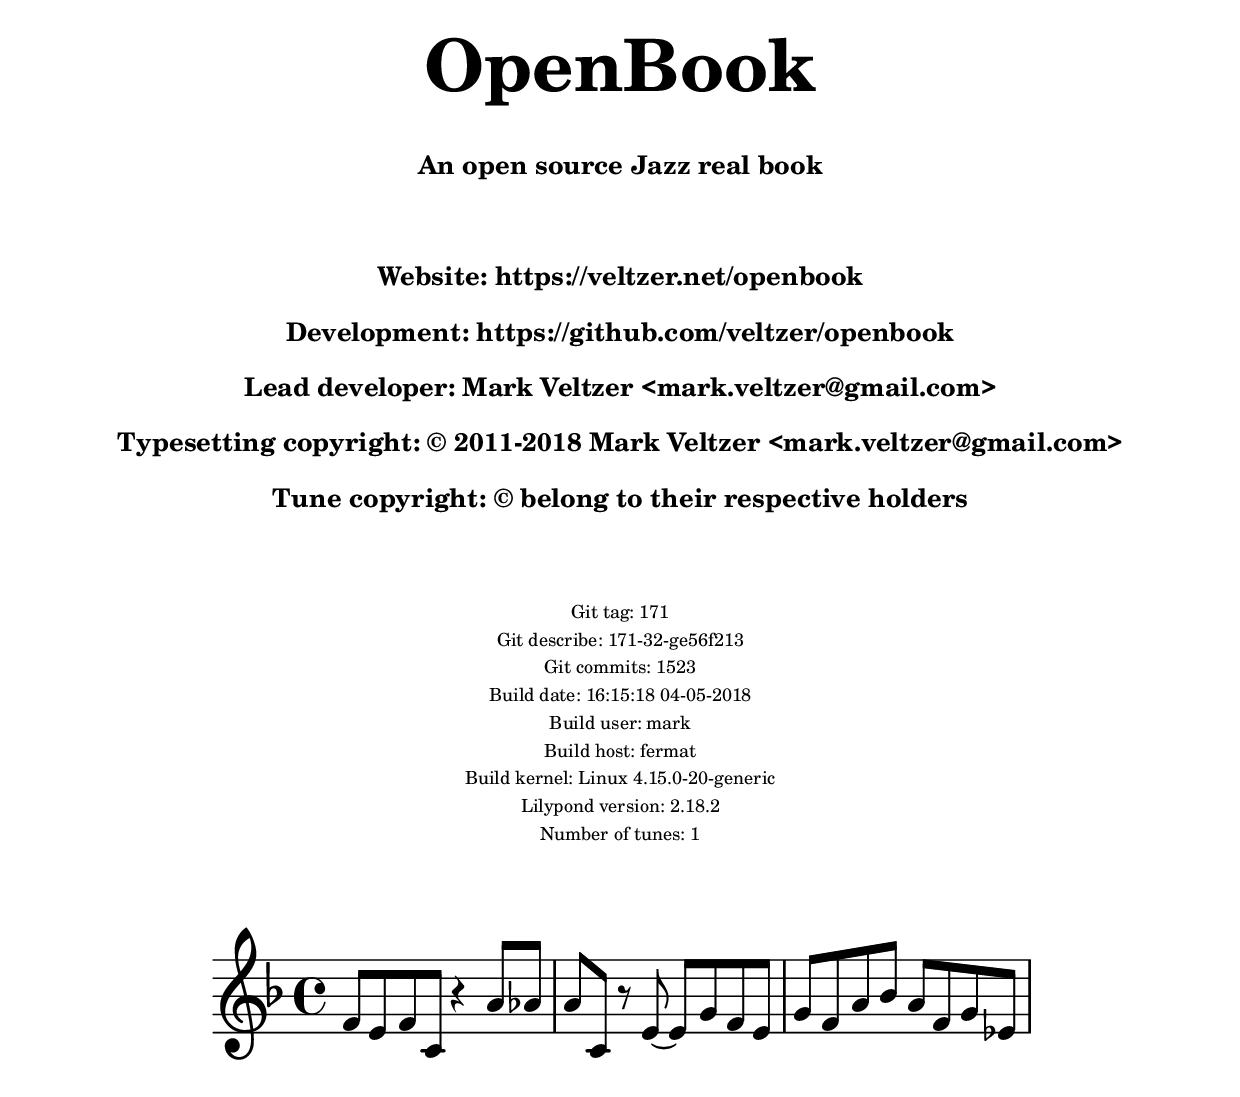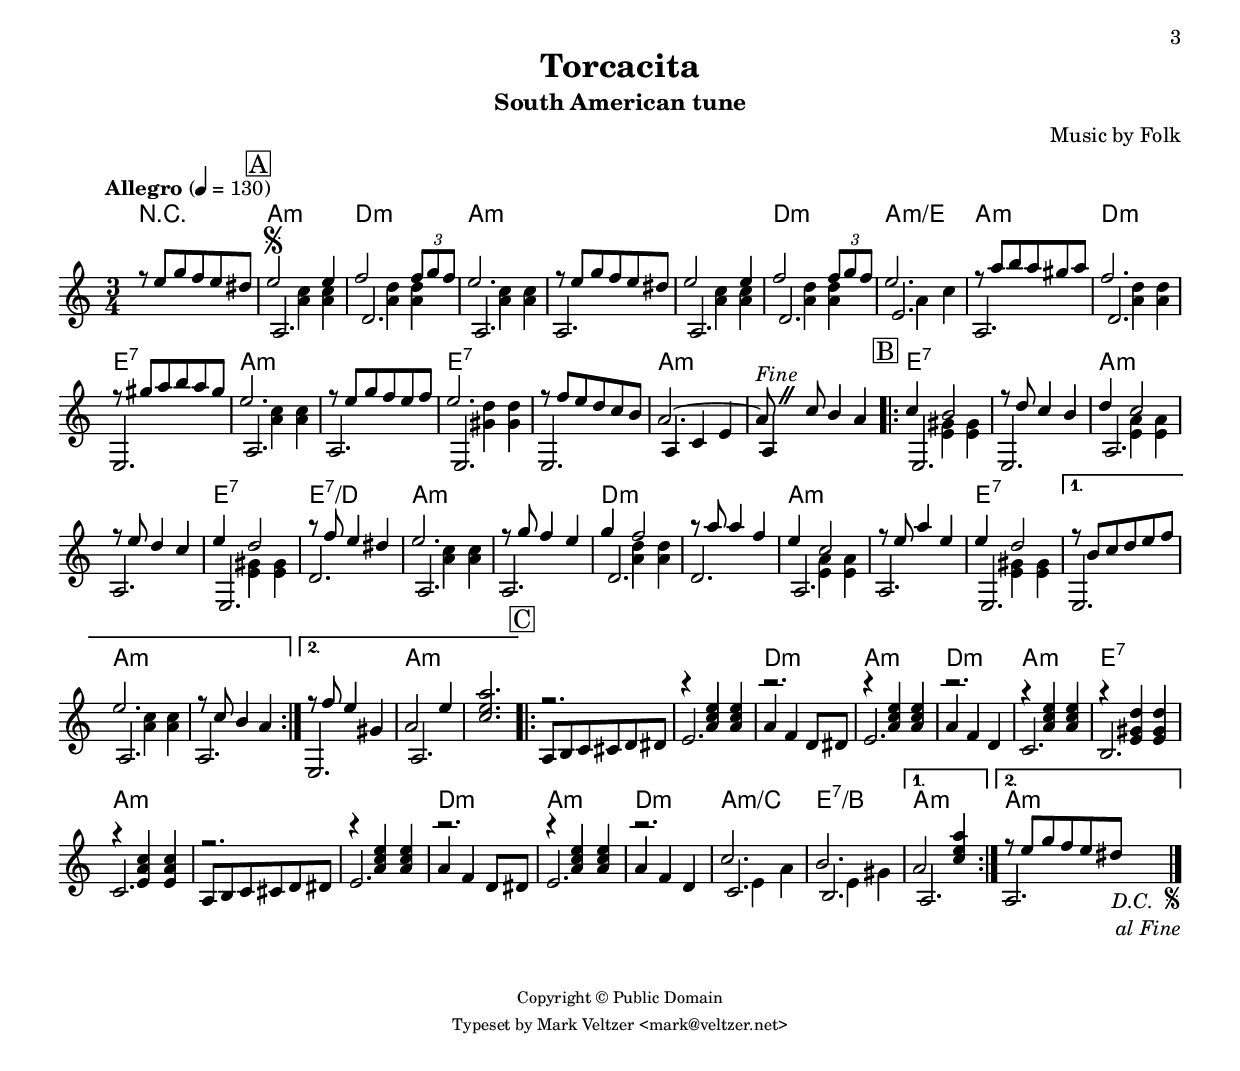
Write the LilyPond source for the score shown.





% lets emit the definitions

% end verbatim - this comment is a hack to prevent texinfo.tex
% from choking on non-European UTF-8 subsets

% this version tag will keep me compiling only on this version of lilypond.
%=====================================================================

\version "2.18.2"

% lets define a variable to hold the formatted build date (man 3 strftime):
%date=#(strftime "%T %d-%m-%Y" (localtime (current-time)))
%lilypond_version=#(lilypond-version)

% setting instruments for midi generation (bah - this doesn't work...)
%=====================================================================
%\set ChordNames.midiInstrument = #"acoustic grand"
%\set Staff.midiInstrument = #"flute"
%\set PianoStaff.instrumentName = #"acoustic grand"
% do not show chords unless they change...
%\set chordChanges = ##t

% number of staffs per page (this does not work because of my breaks)
%\paper {
%	system-count = #7
%}

\paper {
%% reduce spaces between systems and the bottom (taken from the lilypond
%% documentation and found the relevant variable)
%% the result of this is that I can fit 8 single staffs in one page
%% which is ideal for Jazz (think 32 bar divided into 8 lines of 4 bars each...).
%% I should really only apply this thing for Jazz tunes but that is a TODO item.
%% default is 4\mm - 3 already causes 8 staffs to take 2 pages
	between-system-padding = 2\mm
%% default is 20\mm
%% between-system-space = 16\mm
%% ragged-last-bottom = ##f
%% ragged-bottom = ##f

%% make lilypond increase the distance of the footer from the bottom of the page
%% it seems that if you don't do something like this you're going to have
%% a real problem seeing the footer in postscript printing....
%%bottom-margin = 2.5\cm

%% from /usr/share/lilypond/2.12.3/ly/titling-init.ly
%% to stop lilypond from printing footers...
	oddFooterMarkup = \markup {}

%% prevent lilypond from printing the headers...

	scoreTitleMarkup = \markup {}
	bookTitleMarkup = \markup {}
}
\layout {
%% don't have the fist line indented
	indent = 0.0 \cm
%% don't know what this is (taken from Laurent Martelli...)
%%textheight = 1.5\cm

	\context {
		\Score
	%% change the size of the text fonts
	%%\override LyricText #'font-family = #'typewriter
		\override LyricText #'font-size = #'-2

	%% set the style of the chords to Jazz - I don't see this making any effect
		\override ChordName #'style = #'jazz
	%%\override ChordName #'word-space = #2

	%% set the chord size and font
	%%\override ChordName #'font-series = #'bold
	%%\override ChordName #'font-family = #'roman
	%%\override ChordName #'font-size = #-1

	%% don't show bar numbers (for jazz it makes it too cluttery)
		\remove "Bar_number_engraver"
	}
}
% reduce the font size (taken from the lilypond info documentation, default is 20)
#(set-global-staff-size 17.82)

% There is no need to set the paper size to a4 since it is the default.
% make lilypond use paper of size a4 (Is this the default ?!?)
%#(set-default-paper-size "a4")
%)

% Don't have textedit:// links for every note in the pdf file.
% This reduces the size of the pdf by a lot
\pointAndClickOff

% chord related matters
myChordDefinitions={
	<c ees ges bes des' fes' aes'>-\markup \super {7alt}
	<c e g bes f'>-\markup \super {7sus}
	<c e g bes d f'>-\markup \super {9sus}
	<c e g f'>-\markup \super {sus}
	<c ees ges bes>-\markup { "m" \super { "7 " \flat "5" } }
	<c ees ges beses>-\markup { "dim" \super { "7" } }
	<c ees ges>-\markup { "dim" }
%%<c e g b>-\markup { "maj7" }
	<c e gis bes d'>-\markup { \super { "9 " \sharp "5" } }
	<c e g bes d' a'>-\markup \super {13}
	<c e g bes d' fis'>-\markup { \super { "9 " \sharp "11" } }
}
myChordExceptions=#(append
	(sequential-music-to-chord-exceptions myChordDefinitions #t)
	ignatzekExceptions
)

% some macros to be reused all over
% =====================================================================
myBreak=\break
% do line breaks really matter?
myEndLine=\break
%myEndLine={}
myEndLineVoltaNotLast={}
myEndLineVoltaLast=\break
myEndLineVolta=\break
partBar=\bar "||"
endBar=\bar "|."
startBar=\bar ".|"
startRepeat=\bar "|:"
endRepeat=\bar ":|"
startTune={}
endTune=\bar "|."
myFakeEndLine={}
mySegno=\mark \markup { \musicglyph #"scripts.segno" }
myCoda=\mark \markup { \musicglyph #"scripts.coda" }

% some functions to be reused all over
% =====================================================================
% A wrapper for section markers that allows us to control their formatting

% You can have a circle instead of a box using:
% \mark \markup { \circle #mark }
myMark =
#(define-music-function
	(parser location mark)
	(markup?)
	#{
	\mark \markup { \box #mark }
	#})
myWordMark =
#(define-music-function
	(parser location mark)
	(markup?)
	#{
	\mark \markup { \box #mark }
	#})
% grace that does appoggiatura
%\grace $notes
myGrace = #(define-music-function (parser location notes) (ly:music?) #{ \appoggiatura $notes #})
% grace that does nothing
%myGrace = #(define-music-function (parser location notes) (ly:music?) #{ #})

% this is a macro that * really * breaks lines. You don't really need this since a regular \break will work
% AS LONG AS you have the '\remove Bar_engraver' enabled...
hardBreak={ \bar "" \break }
% a macro to make vertical space
verticalSpace=\markup { \null }

% macros to help in parenthesizing chords
% see the playground area for openbook and http://lilypond.1069038.n5.nabble.com/Parenthesizing-chord-names-td44370.html
#(define (left-parenthesis-ignatzek-chord-names in-pitches bass inversion context) (markup #:line ("(" (ignatzek-chord-names in-pitches bass inversion context))))
#(define (right-parenthesis-ignatzek-chord-names in-pitches bass inversion context) (markup #:line ((ignatzek-chord-names in-pitches bass inversion context) ")")))
#(define (parenthesis-ignatzek-chord-names in-pitches bass inversion context) (markup #:line ("(" (ignatzek-chord-names in-pitches bass inversion context) ")")))
LPC = { \once \set chordNameFunction = #left-parenthesis-ignatzek-chord-names }
RPC = { \once \set chordNameFunction = #right-parenthesis-ignatzek-chord-names }
OPC = { \once \set chordNameFunction = #parenthesis-ignatzek-chord-names }

% some macros for marking parts of jazz tunes
% =====================================================================
startSong={}
% If we want endings of parts to be denoted by anything we need
% to find a smarter function that this since this will tend
% to make other things disapper (repeat markings etc)
%endSong=\bar "|."
endSong={}
startPart={}
% If we want endings of parts to be denoted by anything we need
% to find a smarter function that this since this will tend
% to make other things disapper (repeat markings etc)
% endPart=\bar "||"
endPart={}
startChords={
%% this causes chords that do not change to disappear...
	\set chordChanges = ##t
%% use my own chord exceptions
	\set chordNameExceptions = #myChordExceptions
}
endChords={}


% lets always include guitar definitions
\include "predefined-guitar-fretboards.ly"

% book header
%\book {
%% this is the title page
	\bookpart {
		\markup {
			\column {
				\null
				\null
				\null
				\null
				\null
				\null
				\null
				\null
				\null
				\null
				\fill-line { \fontsize #11 \bold "OpenBook" }
				\null
				\null
				\fill-line { \larger \larger \bold "An open source Jazz real book" }
				\null
				\null
				\null
				\fill-line {
					\huge \bold \concat {
						"Website: "
						\with-url #"https://veltzer.net/openbook" https://veltzer.net/openbook
					}
				}
				\null
				\fill-line {
					\huge \bold \concat {
						"Development: "
						\with-url #"https://github.com/veltzer/openbook" https://github.com/veltzer/openbook
					}
				}
				\null
				\fill-line {
					\huge \bold \concat {
						"Lead developer: Mark Veltzer "
						"<" \with-url #"mailto:mark.veltzer@gmail.com" mark.veltzer@gmail.com ">"
					}
				}
				\null
				\fill-line {
					\huge \bold \concat {
						"Typesetting copyright: © 2011-"
						2018
						" Mark Veltzer "
						"<" \with-url #"mailto:mark.veltzer@gmail.com" mark.veltzer@gmail.com ">"
					}
				}
				\null
				\fill-line { \huge \bold "Tune copyright: © belong to their respective holders" }
				\null
				\null
				\null
				\fill-line { \small "Git tag: 171" }
				\fill-line { \small "Git describe: 171-32-ge56f213" }
				\fill-line { \small "Git commits: 1523" }
				\fill-line { \small "Build date: 16:15:18 04-05-2018" }
				\fill-line { \small "Build user: mark" }
				\fill-line { \small "Build host: fermat" }
				\fill-line { \small "Build kernel: Linux 4.15.0-20-generic" }
				\fill-line { \small "Lilypond version: 2.18.2" }
				\fill-line { \small "Number of tunes: 1" }
				\null
				\null
				\null
			}
		}
		\score {
			<<
				\new Staff="Melody" {
					\new Voice="Voice"
					\relative c' {
						\time 4/4
						\key f \major
						\set fontSize = #-3
						f8 e f c r4 a'8 aes | a c, r e~ e g f e | g f a bes a f g ees
					}
				}
			>>
			\layout {
				#(layout-set-staff-size 35)
				indent = 2.6\cm
			}
		}
	}

\markuplist \table-of-contents
\pageBreak

% from here everything needs to go into a loop

% include anything the user wants before the bookpart starts



PartChords=\chordmode {
	\startSong
	\startChords

%% there is no need to worry about which instrument plays the chords
%% since they will not be heard...

	r2. |

	a:m | d:m | a2.*2:m | \myFakeEndLine
	a2.:m | d:m | a:m/e | a:m | \myFakeEndLine
	d:m | e:7 | a2.*2:m | \myFakeEndLine
	e:7 | a:m | \myFakeEndLine

	\repeat volta 2 {
		e2.*2:7 | a:m | \myFakeEndLine
		e2.:7 | e:7/d | a2.*2:m | \myFakeEndLine
		d:m | a:m | \myFakeEndLine
		e2.:7 |
	} \alternative {
		{ e2.:7 | a2.*2:m | }
		{ e2.:7 | a2.*2:m | }
	} \myFakeEndLine

	\repeat volta 2 {
		a2.*2:m | d2.:m | a:m | \myFakeEndLine
		d:m | a:m | e:7 | a:m | \myFakeEndLine
		a2.*2:m | d2.:m | a:m | \myFakeEndLine
		d:m | a:m/c | e:7/b |
	} \alternative {
		{ a:m | }
		{ a:m | }
	} \myFakeEndLine

	\endChords
	\endSong
}

PartHighVoice=\relative c' {

	\tempo "Allegro" 4 = 130
	\time 3/4
	\key c \major

%% this is to let lily know that this is voice one
	\voiceOne

	r8 e' g f e dis |

	\myMark "A"
	e2\segno e4 | f2 \tuplet 3/2 {f8 g f} | e2. | r8 e g f e dis | \myFakeEndLine
	e2 e4 | f2 \tuplet 3/2 {f8 g f} | e2. | r8 a b a gis a | \myFakeEndLine
	f2. | r8 gis a b a gis | e2. | r8 e g f e f | \myFakeEndLine
	e2. | r8 f e d c b | a2. ~ | a8-\markup { \italic "Fine" }
	\override BreathingSign.text = \markup {
		\musicglyph #"scripts.caesura.straight"
	}
	\breathe
	c b4 a | \myFakeEndLine

	\myMark "B"
	\repeat volta 2 {
		c4 b2 | r8 d c4 b | d c2 | r8 e d4 c | \myFakeEndLine
		e d2 | r8 f e4 dis | e2. | r8 g f4 e | \myFakeEndLine
		g f2 | r8 a a4 f | e c2 | r8 e a4 e | \myFakeEndLine
		e d2 |
	} \alternative {
		{ r8 b c d e f | e2. | r8 c b4 a | }
		{ r8 f' e4 gis, | a2 e'4 | <c e a>2. | }
	} \myFakeEndLine

	\myMark "C"
	\repeat volta 2 {
		r2. | r4 <a c e> <a c e> | r2. | r4 <a c e> <a c e> | \myFakeEndLine
		r2. | r4 <a c e> <a c e> | r4 <e gis d'> <e gis d'> | r4 <e a c> <e a c> | \myFakeEndLine
		r2. | r4 <a c e> <a c e> | r2. | r4 <a c e> <a c e> | \myFakeEndLine
		r2. | c | b |
	} \alternative {
		{ a2 <c e a>4 | }
		{ r8 e g f e dis_\markup {
			\center-column {
				\line
				{ \italic "D.C. "
				\tiny \raise #1
				\musicglyph #"scripts.segno"
				}
				\italic " al Fine"
			}
		} | }
	} \myFakeEndLine

	\endTune
}

PartMidVoice=\relative c' {
	\time 3/4

%% this is to let lily know that this is voice one
	\voiceTwo

	s2. |

	s4 <a' c> <a c> | s <a d> <a d> | s <a c> <a c> | s2. |
	s4 <a c> <a c> | s <a d> <a d> | s a c | s2. |
	s4 <a d> <a d> | s2. | s4 <a c> <a c> | s2. |
	s4 <gis d'> <gis d'> | s2. | s | s |

	\repeat volta 2 {
		s4 <e gis> <e gis> | s2. | s4 <e a> <e a> | s2. |
		s4 <e gis> <e gis> | s2. | s4 <a c> <a c> | s2. |
		s4 <a d> <a d> | s2. | s4 <e a> <e a> | s2. |
		s4 <e gis> <e gis> |
	} \alternative {
		{ s2. | s4 <a c> <a c> | s2. | }
		{ s2. | s2. | s2. | }
	}

	\repeat volta 2 {
		s2. | s2. | s2. | s2. |
		s2. | s2. | s2. | s2. |
		s2. | s2. | s2. | s2. |
		s2. | s4 e a | s e gis |
	} \alternative {
		{ s2. | }
		{ s2. | }
	}
}

PartLowVoice=\relative c' {
	\time 3/4

%% this is to let lily know that this is voice one
	\voiceThree

	s2. |

	a2. | d | a | a |
	a | d | e | a, |
	d | e, | a | a |
	e | e | a4 c e | a, s s |

	\repeat volta 2 {
		e2. | e | a | a |
		e | d' | a | a |
		d | d | a | a |
		e |
	} \alternative {
		{ e | a | a | }
		{ e | a | s | }
	}

	\repeat volta 2 {
		a8 b c cis d dis | e2. | a4 f d8 dis | e2. |
		a4 f d | c2. | b | c |
		a8 b c cis d dis | e2. | a4 f d8 dis | e2. |
		a4 f d | c2. | b |
	} \alternative {
		{ a | }
		{ a | }
	}
}



\bookpart {

% this causes the variables to be defined...











% now play with the variables that depend on language



% calculate the tag line


% calculate the typesetby




\tocItem \markup "Torcacita / Folk"





% taken from "/usr/share/lilypond/2.12.3/ly/titling-init.ly"
\markup {
	\column {
		\override #'(baseline-skip . 3.5)
		\column {
			\huge \larger \bold
			\fill-line { \larger "Torcacita" }
			\fill-line { \large \smaller \bold \larger "South American tune" }
			\fill-line {
				""
				"Music by Folk"
			}
			\fill-line {
				""
			}
		}
	}
}
\noPageBreak






% score for printing
\score {
	<<
		\new ChordNames="Partchords" \PartChords
		\new Staff="Melody" <<
			\new Voice="highvoice" \PartHighVoice
			\new Voice="midvoice" \PartMidVoice
			\new Voice="lowvoice" \PartLowVoice
		>>
	>>
	\layout {
	}
}


\noPageBreak
\markup \column {
%% just a little space
	\null
	\fill-line {
		\smaller \smaller { "Copyright © Public Domain" }
	}
	\fill-line {
		\smaller \smaller { "Typeset by Mark Veltzer <mark@veltzer.net>" }
	}
}



}


% book footer
%}
